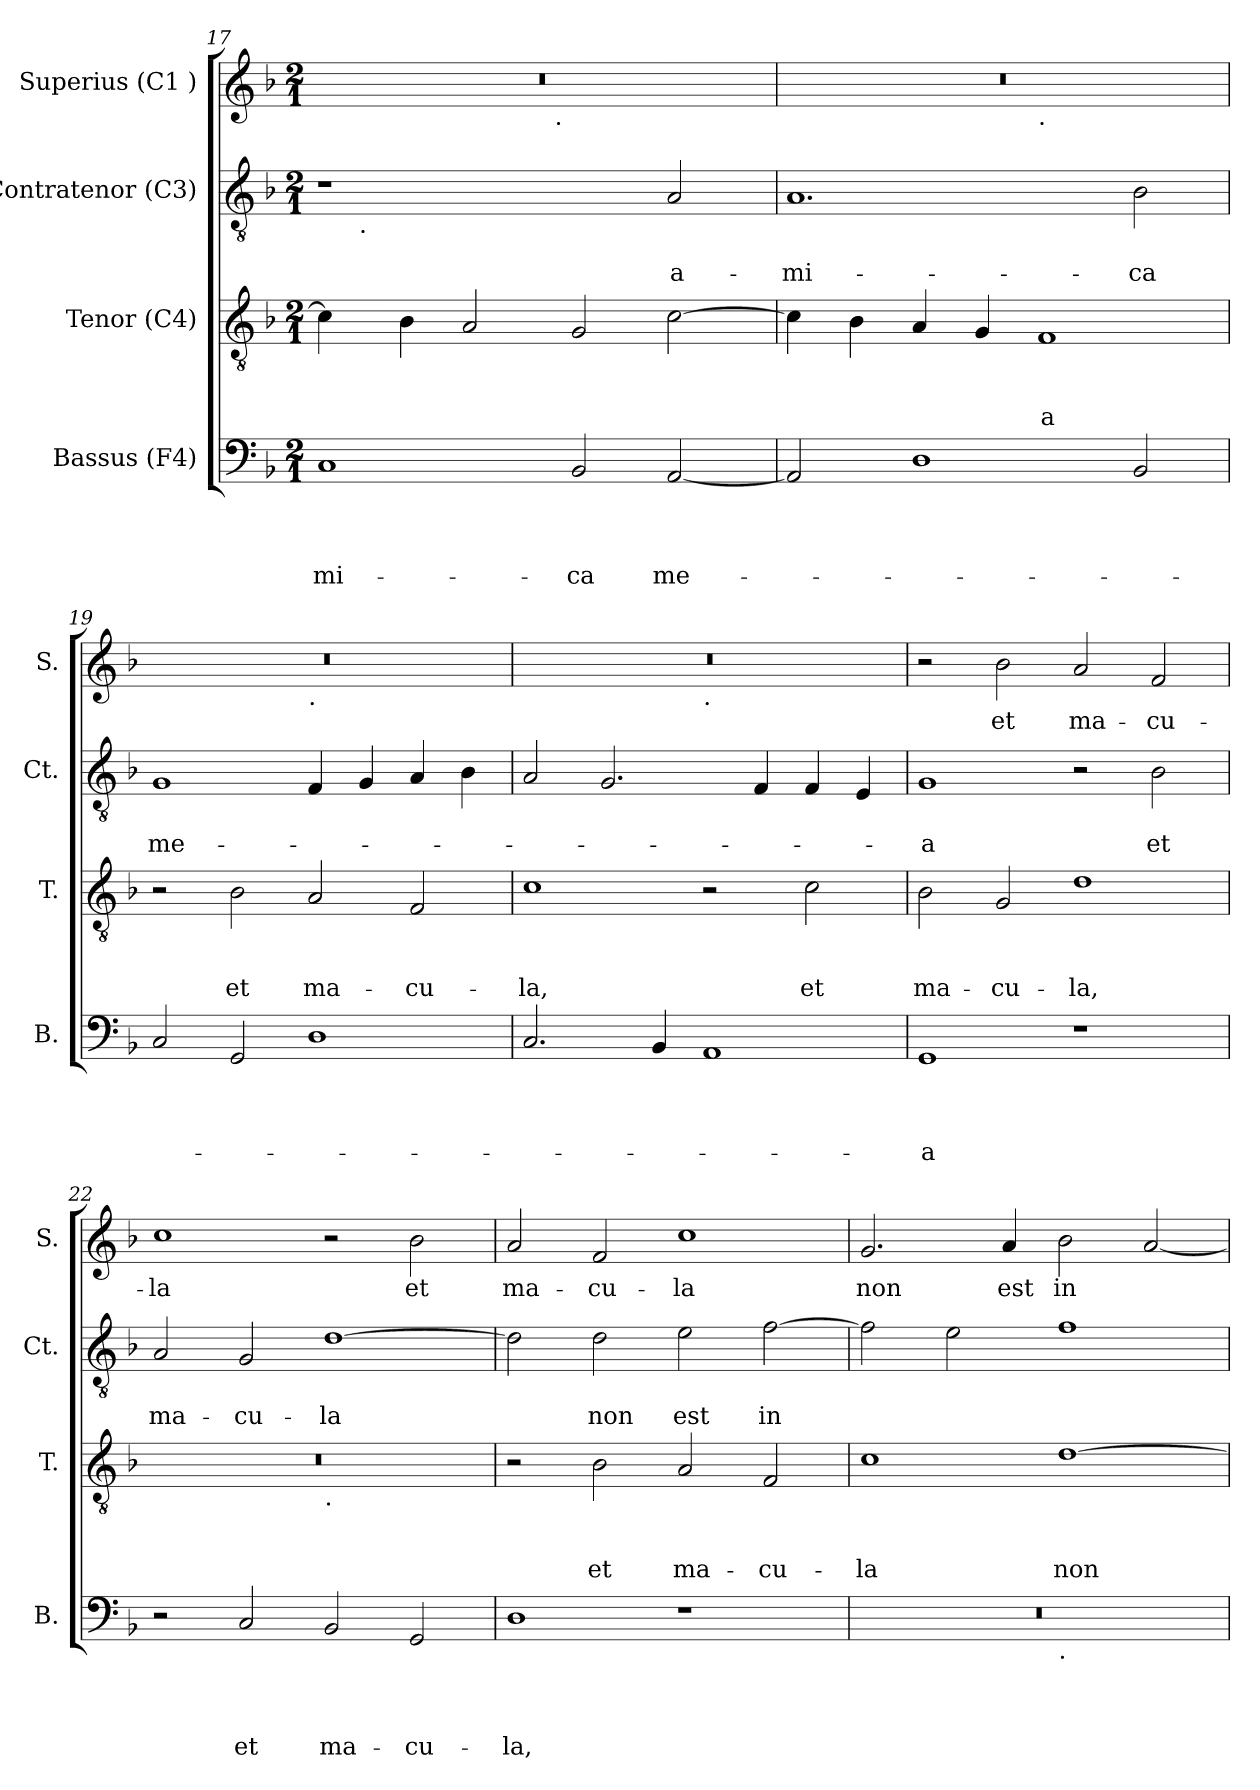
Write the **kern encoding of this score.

**kern	**text	**text	**text	**text	**kern	**text	**text	**text	**kern	**text	**text	**kern	**text
*part4	*part4	*part4	*part4	*part4	*part3	*part3	*part3	*part3	*part2	*part2	*part2	*part1	*part1
*staff4	*staff4	*staff4	*staff4	*staff4	*staff3	*staff3	*staff3	*staff3	*staff2	*staff2	*staff2	*staff1	*staff1
*I"Bassus (F4)	*	*	*	*	*I"Tenor (C4)	*	*	*	*I"Contratenor (C3)	*	*	*I"Superius (C1 )	*
*I'B.	*	*	*	*	*I'T.	*	*	*	*I'Ct.	*	*	*I'S.	*
*clefF4	*	*	*	*	*clefGv2	*	*	*	*clefGv2	*	*	*clefG2	*
*k[b-]	*	*	*	*	*k[b-]	*	*	*	*k[b-]	*	*	*k[b-]	*
*F:	*	*	*	*	*F:	*	*	*	*F:	*	*	*F:	*
*M2/1	*	*	*	*	*M2/1	*	*	*	*M2/1	*	*	*M2/1	*
=17	=17	=17	=17	=17	=17	=17	=17	=17	=17	=17	=17	=17	=17
!	!	!	!	!LO:LY:b	!	!	!	!	!	!	!	!	!
*	*	*	*	*	*	*	*	*	*^	*	*	*^	*
1C	.	.	.	-mi-	4c\]	.	.	.	1r	8ryy	.	.	0r	2ryy	.
!	!	!	!	!	!	!	!	!	!	!LO:TX:b:t=.	!	!	!	!	!
.	.	.	.	.	.	.	.	.	.	1...ryy	.	.	.	.	.
.	.	.	.	.	4B-\	.	.	.	.	.	.	.	.	.	.
.	.	.	.	.	2A/	.	.	.	.	.	.	.	.	4...ryy	.
!	!	!	!	!	!	!	!	!	!	!	!	!	!	!LO:TX:b:t=.	!
.	.	.	.	.	.	.	.	.	.	.	.	.	.	1ryy	.
!	!	!	!	!LO:LY:b	!	!	!	!	!	!	!	!	!	!	!
2BB-/	.	.	.	-ca	2G/	.	.	.	2ryy	.	.	.	.	.	.
!	!	!	!	!LO:LY:b	!	!	!	!	!	!	!	!LO:LY:b	!	!	!
[<2AA/	.	.	.	me-	[<2c\	.	.	.	2A/	.	.	a-	.	.	.
.	.	.	.	.	.	.	.	.	.	.	.	.	.	32ryy	.
!!LO:LB:g=z	!!
=18	=18	=18	=18	=18	=18	=18	=18	=18	=18	=18	=18	=18	=18	=18	=18
!	!	!	!	!	!	!	!	!	!	!	!	!LO:LY:b	!	!	!
*	*	*	*	*	*	*	*	*	*v	*v	*	*	*	*	*
2AA/]	.	.	.	.	4c\]	.	.	.	1.A	.	-mi-	0r	1ryy	.
.	.	.	.	.	4B-\	.	.	.	.	.	.	.	.	.
1D	.	.	.	.	4A/	.	.	.	.	.	.	.	.	.
.	.	.	.	.	4G/	.	.	.	.	.	.	.	.	.
!	!	!	!	!	!	!	!	!	!	!	!	!	!LO:TX:b:t=.	!
!	!	!	!	!	!	!	!	!LO:LY:b:rj	!	!	!	!	!	!
.	.	.	.	.	1F	.	.	-a	.	.	.	.	1ryy	.
!	!	!	!	!	!	!	!	!	!	!	!LO:LY:b	!	!	!
2BB-/	.	.	.	.	.	.	.	.	2B-\	.	-ca	.	.	.
=19	=19	=19	=19	=19	=19	=19	=19	=19	=19	=19	=19	=19	=19	=19
!	!	!	!	!	!	!	!	!	!	!	!LO:LY:b	!	!	!
2C/	.	.	.	.	2r	.	.	.	1G	.	me-	0r	1ryy	.
!	!	!	!	!	!	!	!	!LO:LY:b	!	!	!	!	!	!
2GG/	.	.	.	.	2B-\	.	.	et	.	.	.	.	.	.
!	!	!	!	!	!	!	!	!	!	!	!	!	!LO:TX:b:t=.	!
!	!	!	!	!	!	!	!	!LO:LY:b	!	!	!	!	!	!
1D	.	.	.	.	2A/	.	.	ma-	4F/	.	.	.	1ryy	.
.	.	.	.	.	.	.	.	.	4G/	.	.	.	.	.
!	!	!	!	!	!	!	!	!LO:LY:b	!	!	!	!	!	!
.	.	.	.	.	2F/	.	.	-cu-	4A/	.	.	.	.	.
.	.	.	.	.	.	.	.	.	4B-\	.	.	.	.	.
=20	=20	=20	=20	=20	=20	=20	=20	=20	=20	=20	=20	=20	=20	=20
!	!	!	!	!	!	!	!	!LO:LY:b	!	!	!	!	!	!
2.C/	.	.	.	.	1c	.	.	-la,	2A/	.	.	0r	1ryy	.
.	.	.	.	.	.	.	.	.	2.G/	.	.	.	.	.
4BB-/	.	.	.	.	.	.	.	.	.	.	.	.	.	.
!	!	!	!	!	!	!	!	!	!	!	!	!	!LO:TX:b:t=.	!
1AA	.	.	.	.	2r	.	.	.	.	.	.	.	1ryy	.
.	.	.	.	.	.	.	.	.	4F/	.	.	.	.	.
!	!	!	!	!	!	!	!	!LO:LY:b	!	!	!	!	!	!
.	.	.	.	.	2c\	.	.	et	4F/	.	.	.	.	.
.	.	.	.	.	.	.	.	.	4E/	.	.	.	.	.
=21	=21	=21	=21	=21	=21	=21	=21	=21	=21	=21	=21	=21	=21	=21
!	!	!	!	!LO:LY:b:rj	!	!	!	!LO:LY:b	!	!	!LO:LY:b:rj	!	!	!
*	*	*	*	*	*	*	*	*	*	*	*	*v	*v	*
1GG	.	.	.	-a	2B-\	.	.	ma-	1G	.	-a	2r	.
!	!	!	!	!	!	!	!	!LO:LY:b	!	!	!	!	!LO:LY:b
.	.	.	.	.	2G/	.	.	-cu-	.	.	.	2b-\	et
!	!	!	!	!	!	!	!	!LO:LY:b	!	!	!	!	!LO:LY:b
1r	.	.	.	.	1d	.	.	-la,	2r	.	.	2a/	ma-
!	!	!	!	!	!	!	!	!	!	!	!LO:LY:b	!	!LO:LY:b
.	.	.	.	.	.	.	.	.	2B-\	.	et	2f/	-cu-
!!LO:PB:g=z
=22	=22	=22	=22	=22	=22	=22	=22	=22	=22	=22	=22	=22	=22
!	!	!	!	!	!	!	!	!	!	!	!LO:LY:b	!	!LO:LY:b
*	*	*	*	*	*^	*	*	*	*	*	*	*	*
2r	.	.	.	.	0r	1ryy	.	.	.	2A/	.	ma-	1cc	-la
!	!	!	!	!LO:LY:b	!	!	!	!	!	!	!	!LO:LY:b	!	!
2C/	.	.	.	et	.	.	.	.	.	2G/	.	-cu-	.	.
!	!	!	!	!	!	!LO:TX:b:t=.	!	!	!	!	!	!	!	!
!	!	!	!	!LO:LY:b	!	!	!	!	!	!	!	!LO:LY:b	!	!
2BB-/	.	.	.	ma-	.	1ryy	.	.	.	[>1d	.	-la	2r	.
!	!	!	!	!LO:LY:b	!	!	!	!	!	!	!	!	!	!LO:LY:b
2GG/	.	.	.	-cu-	.	.	.	.	.	.	.	.	2b-\	et
=23	=23	=23	=23	=23	=23	=23	=23	=23	=23	=23	=23	=23	=23	=23
!	!	!	!	!LO:LY:b	!	!	!	!	!	!	!	!	!	!LO:LY:b
*	*	*	*	*	*v	*v	*	*	*	*	*	*	*	*
1D	.	.	.	-la,	2r	.	.	.	2d\]	.	.	2a/	ma-
!	!	!	!	!	!	!	!	!LO:LY:b	!	!	!LO:LY:b	!	!LO:LY:b
.	.	.	.	.	2B-\	.	.	et	2d\	.	non	2f/	-cu-
!	!	!	!	!	!	!	!	!LO:LY:b	!	!	!LO:LY:b	!	!LO:LY:b
1r	.	.	.	.	2A/	.	.	ma-	2e\	.	est	1cc	-la
!	!	!	!	!	!	!	!	!LO:LY:b	!	!	!LO:LY:b	!	!
.	.	.	.	.	2F/	.	.	-cu-	[>2f\	.	in	.	.
=24	=24	=24	=24	=24	=24	=24	=24	=24	=24	=24	=24	=24	=24
!	!	!	!	!	!	!	!	!LO:LY:b	!	!	!	!	!LO:LY:b
*^	*	*	*	*	*	*	*	*	*	*	*	*	*
0r	1ryy	.	.	.	.	1c	.	.	-la	2f\]	.	.	2.g/	non
.	.	.	.	.	.	.	.	.	.	2e\	.	.	.	.
!	!	!	!	!	!	!	!	!	!	!	!	!	!	!LO:LY:b
.	.	.	.	.	.	.	.	.	.	.	.	.	4a/	est
!	!LO:TX:b:t=.	!	!	!	!	!	!	!	!	!	!	!	!	!
!	!	!	!	!	!	!	!	!	!LO:LY:b	!	!	!	!	!LO:LY:b
.	1ryy	.	.	.	.	[>1d	.	.	non	1f	.	.	2b-\	in
.	.	.	.	.	.	.	.	.	.	.	.	.	[<2a/	.
*v	*v	*	*	*	*	*	*	*	*	*	*	*	*	*
=	=	=	=	=	=	=	=	=	=	=	=	=	=
*-	*-	*-	*-	*-	*-	*-	*-	*-	*-	*-	*-	*-	*-
